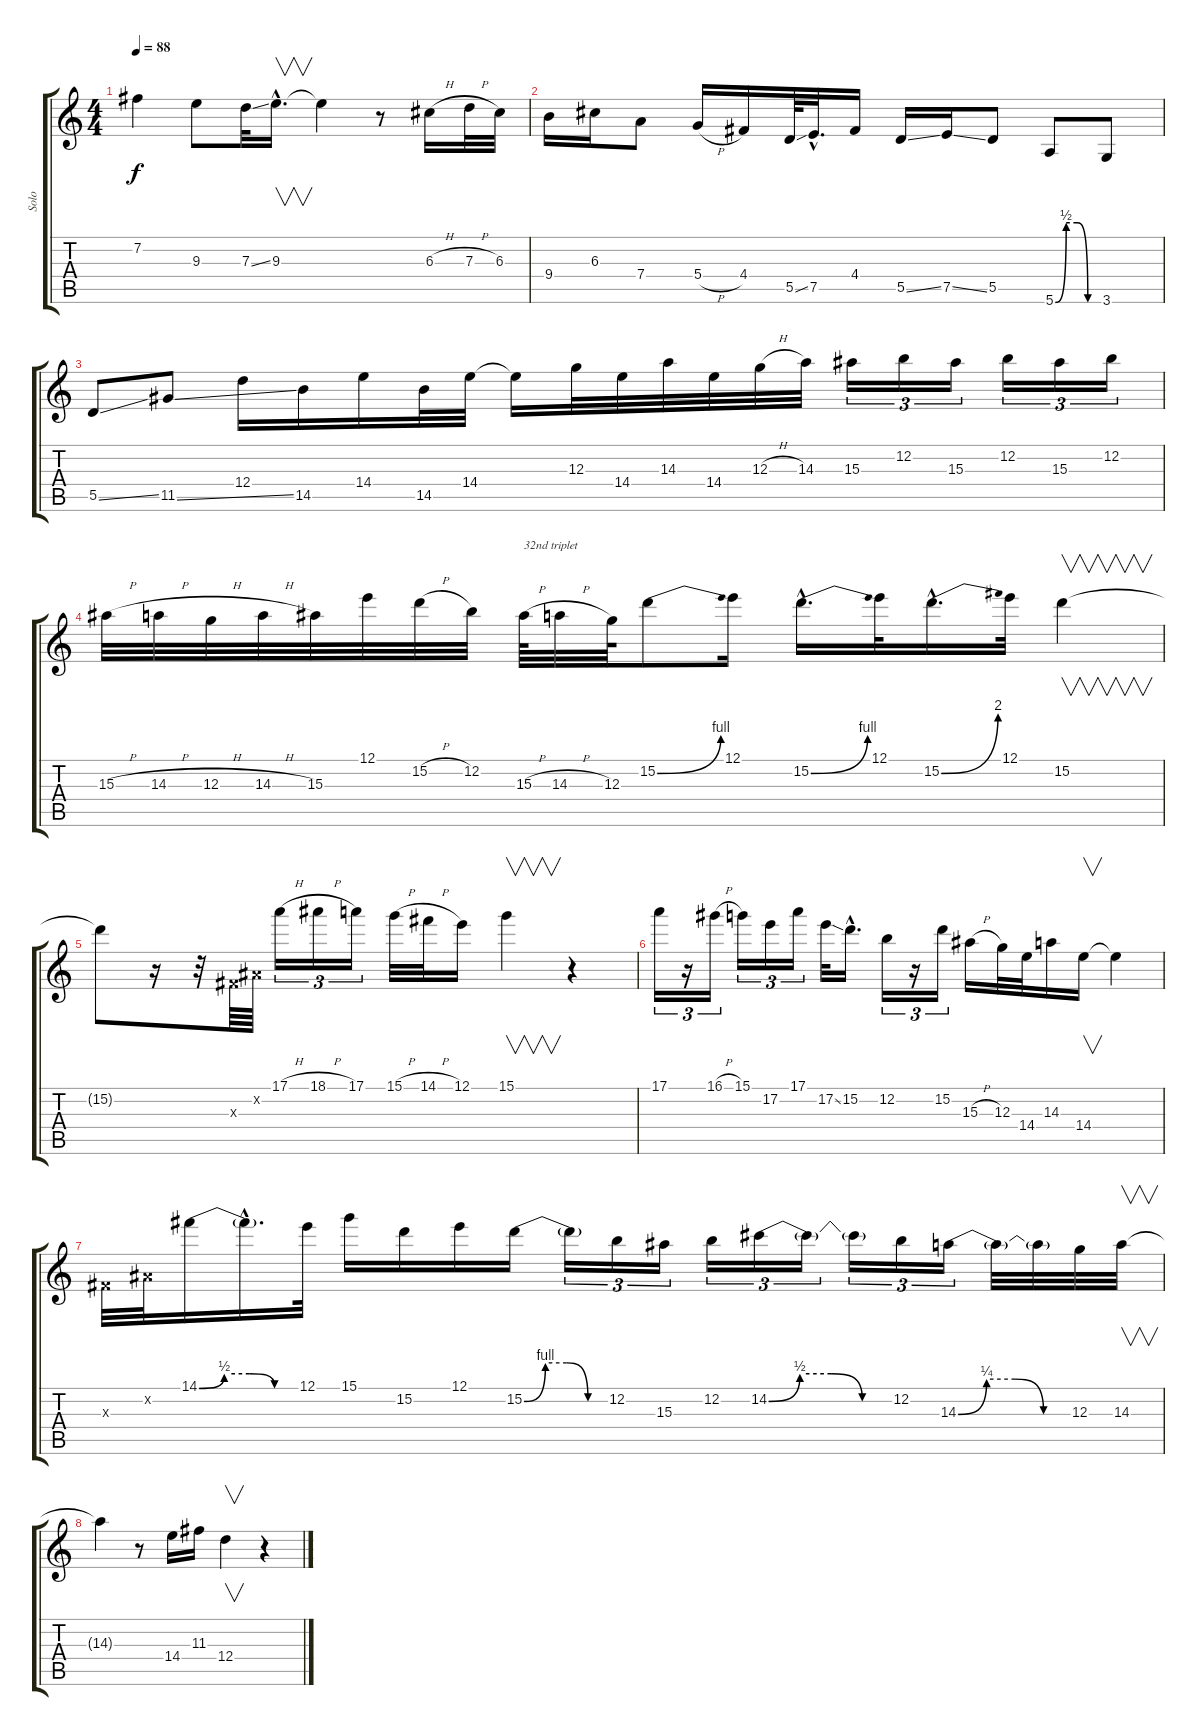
\track ("Solo" "Solo") {instrument electricguitarclean}
\staff {score tabs}
\tuning (E4 B3 G3 D3 A2 E2) {hide}
\ts (4 4)
\tempo 88
\clef g2
\ks c
7.2.4{dy f} 9.3.8 7.3{ss}.32 9.3{hac}.16{v d} 9.3{t}.4 r.8 6.3{h}.16 7.3{h}.32 6.3.32 |
9.4.16 6.3.16 7.4.8 5.4{h}.16 4.4.16 5.5{ss}.64 7.5{hac}.32{d} 4.4.16 5.5{ss}.16 7.5{ss}.16 5.5.8 5.6{be (custom 0 0 15 2 30 2 45 0 60 0)}.8 3.6.8 |
5.5{ss}.8 11.5{ss}.8 12.4.16 14.5.16 14.4.16 14.5.32 14.4.32 14.4{t}.16 12.3.32 14.4.32 14.3.32 14.4.32 12.3{h}.32 14.3.32 15.3.16{tu (3 2)} 12.2.16{tu (3 2)} 15.3.16{tu (3 2)} 12.2.16{tu (3 2)} 15.3.16{tu (3 2)} 12.2.16{tu (3 2)} |
15.3{h}.32 14.3{h}.32 12.3{h}.32 14.3{h}.32 15.3.32 12.1.32 15.2{h}.32 12.2.32 15.3{h}.64{txt "32nd triplet"} 14.3{h}.32 12.3.64 15.2{be (bend 0 0 60 4)}.8 12.1.16 15.2{be (bend 0 0 60 4) hac}.16{d} 12.1.32 15.2{be (bend 0 0 60 8) hac}.16{d} 12.1.32 15.2.4{v} |
15.2{t}.8 r.16 r.32 -1.3{x}.64 -1.2{x}.64 17.1{h}.16{tu (3 2)} 18.1{h}.16{tu (3 2)} 17.1.16{tu (3 2)} 15.1{h}.32 14.1{h}.32 12.1.16 15.1.4{v} r.4 |
17.1.16{tu (3 2)} r.16{tu (3 2)} 16.1{h}.16{tu (3 2)} 15.1.16{tu (3 2)} 17.2.16{tu (3 2)} 17.1.16{tu (3 2)} 17.2{ss}.32 15.2{hac}.16{d} 12.2.16{tu (3 2)} r.16{tu (3 2)} 15.2.16{tu (3 2)} 15.3{h}.16 12.3.32 14.4.32 14.3.16 14.4.16{v} 14.4{t}.4 |
-1.3{x}.32 -1.2{x}.32 14.1{be (custom 0 0 15 2 30 2 45 0 60 0)}.16 14.1{hac t}.16{d} 12.1.32 15.1.16 15.2.16 12.1.16 15.2{be (custom 0 0 15 4 30 4 45 0 60 0)}.16 15.2{t}.16{tu (3 2)} 12.2.16{tu (3 2)} 15.3.16{tu (3 2)} 12.2.16{tu (3 2)} 14.2{be (custom 0 0 15 2 30 2 45 0 60 0)}.16{tu (3 2)} 14.2{t}.16{tu (3 2)} 14.2{t}.16{tu (3 2)} 12.2.16{tu (3 2)} 14.3{be (custom 0 0 15 1 30 1 45 0 60 0)}.16{tu (3 2)} 14.3{t}.32 14.3{t}.32 12.3.32 14.3.32{v} |
14.3{t}.4 r.8 14.4.16 11.3.16 12.4.4{v} r.4
